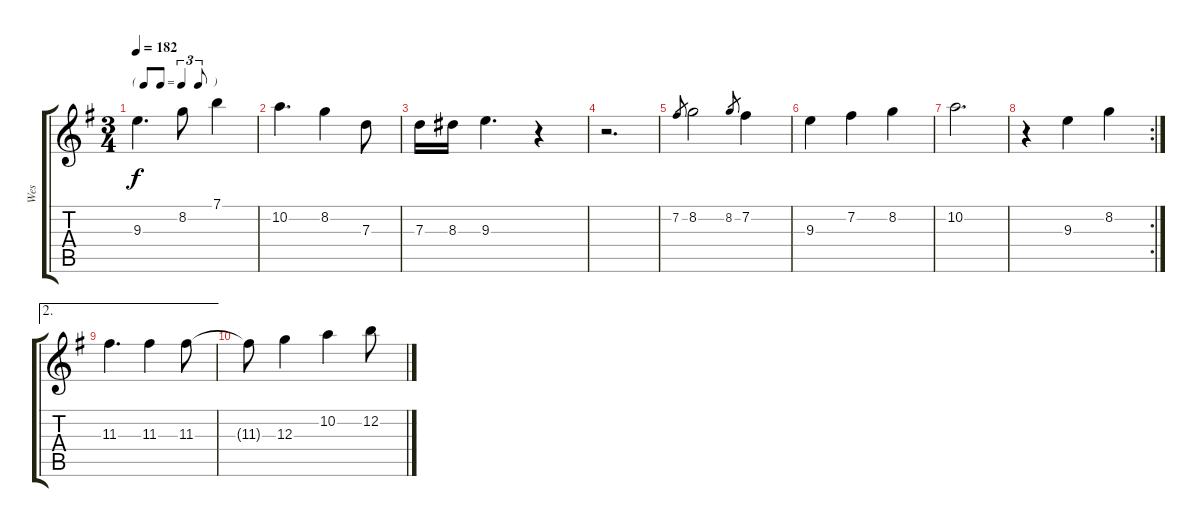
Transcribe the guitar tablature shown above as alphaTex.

\track ("Wes" "Wes") {instrument electricguitarjazz}
\staff {score tabs}
\tuning (E4 B3 G3 D3 A2 E2) {hide}
\ts (3 4)
\tf triplet8th
\tempo 182
\clef g2
\ks eminor
9.3.4{d dy f} 8.2.8 7.1.4 |
10.2.4{d} 8.2.4 7.3.8 |
7.3.16 8.3.16 9.3.4{d} r.4 |
r.2{d} |
7.2.8{gr} 8.2.2 8.2.8{gr} 7.2.4 |
9.3.4 7.2.4 8.2.4 |
10.2.2{d} |
\rc 2
r.4 9.3.4 8.2.4 |
\ae 2
11.3.4{d} 11.3.4 11.3.8 |
11.3{t}.8 12.3.4 10.2.4 12.2.8
